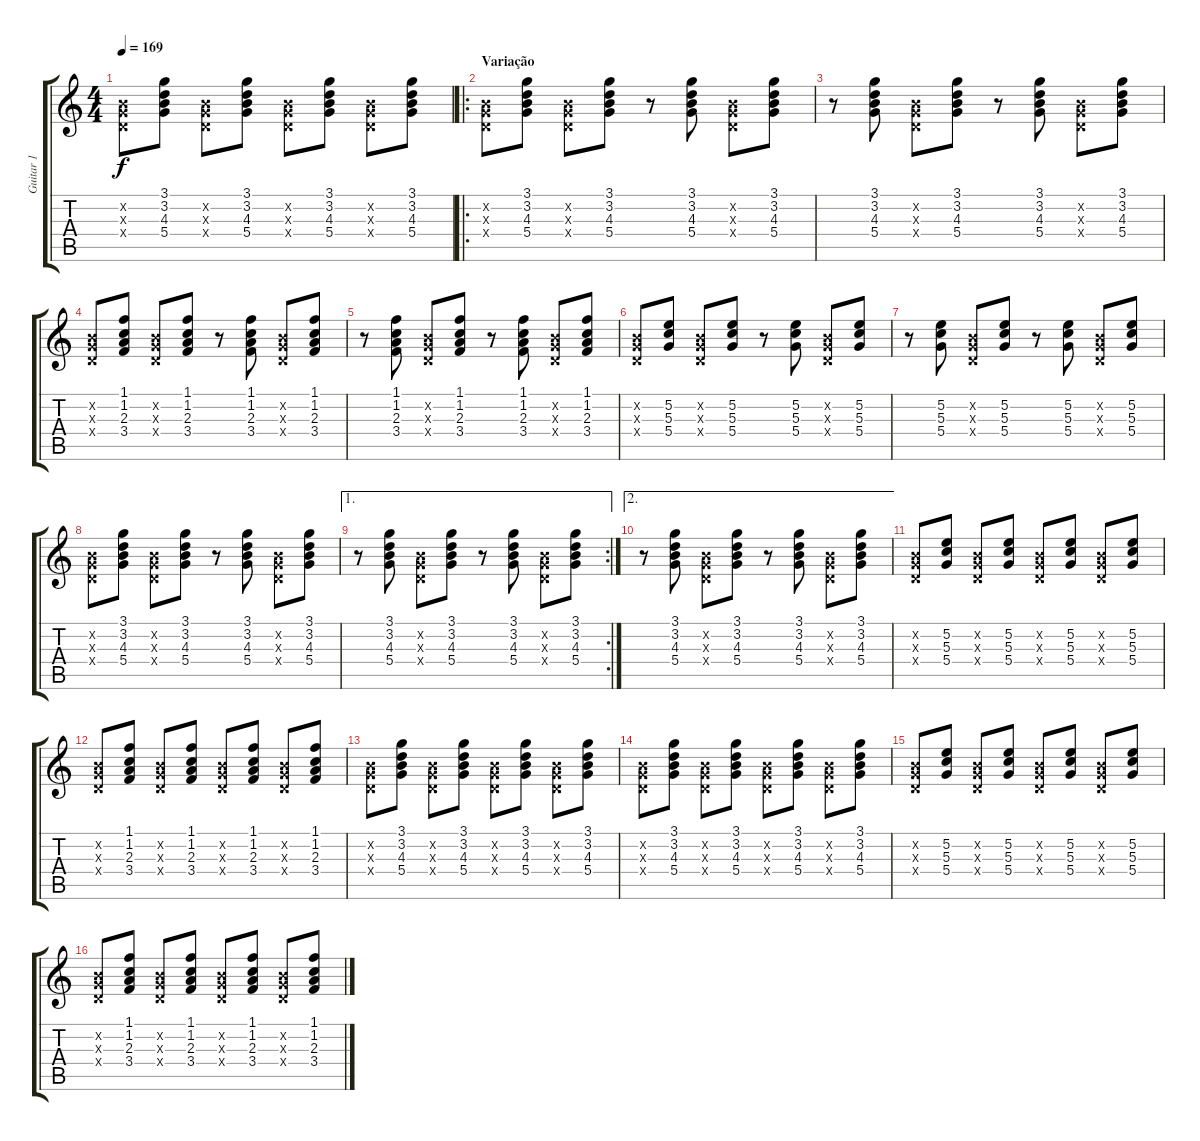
\track ("Guitar 1" "Guitar 1") {instrument electricguitarclean}
\staff {score tabs}
\tuning (E4 B3 G3 D3 A2 E2) {hide}
\ts (4 4)
\tempo 169
\clef g2
\ks c
(0.2{x} 0.3{x} 0.4{x}).8{dy f} (3.1 3.2 4.3 5.4).8 (0.2{x} 0.3{x} 0.4{x}).8 (3.1 3.2 4.3 5.4).8 (0.2{x} 0.3{x} 0.4{x}).8 (3.1 3.2 4.3 5.4).8 (0.2{x} 0.3{x} 0.4{x}).8 (3.1 3.2 4.3 5.4).8 |
\ro
\section ("" "Variação")
(0.2{x} 0.3{x} 0.4{x}).8 (3.1 3.2 4.3 5.4).8 (0.2{x} 0.3{x} 0.4{x}).8 (3.1 3.2 4.3 5.4).8 r.8 (3.1 3.2 4.3 5.4).8 (0.2{x} 0.3{x} 0.4{x}).8 (3.1 3.2 4.3 5.4).8 |
r.8 (3.1 3.2 4.3 5.4).8 (0.2{x} 0.3{x} 0.4{x}).8 (3.1 3.2 4.3 5.4).8 r.8 (3.1 3.2 4.3 5.4).8 (0.2{x} 0.3{x} 0.4{x}).8 (3.1 3.2 4.3 5.4).8 |
(0.2{x} 0.3{x} 0.4{x}).8 (1.1 1.2 2.3 3.4).8 (0.2{x} 0.3{x} 0.4{x}).8 (1.1 1.2 2.3 3.4).8 r.8 (1.1 1.2 2.3 3.4).8 (0.2{x} 0.3{x} 0.4{x}).8 (1.1 1.2 2.3 3.4).8 |
r.8 (1.1 1.2 2.3 3.4).8 (0.2{x} 0.3{x} 0.4{x}).8 (1.1 1.2 2.3 3.4).8 r.8 (1.1 1.2 2.3 3.4).8 (0.2{x} 0.3{x} 0.4{x}).8 (1.1 1.2 2.3 3.4).8 |
(0.2{x} 0.3{x} 0.4{x}).8 (5.2 5.3 5.4).8 (0.2{x} 0.3{x} 0.4{x}).8 (5.2 5.3 5.4).8 r.8 (5.2 5.3 5.4).8 (0.2{x} 0.3{x} 0.4{x}).8 (5.2 5.3 5.4).8 |
r.8 (5.2 5.3 5.4).8 (0.2{x} 0.3{x} 0.4{x}).8 (5.2 5.3 5.4).8 r.8 (5.2 5.3 5.4).8 (0.2{x} 0.3{x} 0.4{x}).8 (5.2 5.3 5.4).8 |
(0.2{x} 0.3{x} 0.4{x}).8 (3.1 3.2 4.3 5.4).8 (0.2{x} 0.3{x} 0.4{x}).8 (3.1 3.2 4.3 5.4).8 r.8 (3.1 3.2 4.3 5.4).8 (0.2{x} 0.3{x} 0.4{x}).8 (3.1 3.2 4.3 5.4).8 |
\ae 1
\rc 2
r.8 (3.1 3.2 4.3 5.4).8 (0.2{x} 0.3{x} 0.4{x}).8 (3.1 3.2 4.3 5.4).8 r.8 (3.1 3.2 4.3 5.4).8 (0.2{x} 0.3{x} 0.4{x}).8 (3.1 3.2 4.3 5.4).8 |
\ae 2
r.8 (3.1 3.2 4.3 5.4).8 (0.2{x} 0.3{x} 0.4{x}).8 (3.1 3.2 4.3 5.4).8 r.8 (3.1 3.2 4.3 5.4).8 (0.2{x} 0.3{x} 0.4{x}).8 (3.1 3.2 4.3 5.4).8 |
(0.2{x} 0.3{x} 0.4{x}).8 (5.2 5.3 5.4).8 (0.2{x} 0.3{x} 0.4{x}).8 (5.2 5.3 5.4).8 (0.2{x} 0.3{x} 0.4{x}).8 (5.2 5.3 5.4).8 (0.2{x} 0.3{x} 0.4{x}).8 (5.2 5.3 5.4).8 |
(0.2{x} 0.3{x} 0.4{x}).8 (1.1 1.2 2.3 3.4).8 (0.2{x} 0.3{x} 0.4{x}).8 (1.1 1.2 2.3 3.4).8 (0.2{x} 0.3{x} 0.4{x}).8 (1.1 1.2 2.3 3.4).8 (0.2{x} 0.3{x} 0.4{x}).8 (1.1 1.2 2.3 3.4).8 |
(0.2{x} 0.3{x} 0.4{x}).8 (3.1 3.2 4.3 5.4).8 (0.2{x} 0.3{x} 0.4{x}).8 (3.1 3.2 4.3 5.4).8 (0.2{x} 0.3{x} 0.4{x}).8 (3.1 3.2 4.3 5.4).8 (0.2{x} 0.3{x} 0.4{x}).8 (3.1 3.2 4.3 5.4).8 |
(0.2{x} 0.3{x} 0.4{x}).8 (3.1 3.2 4.3 5.4).8 (0.2{x} 0.3{x} 0.4{x}).8 (3.1 3.2 4.3 5.4).8 (0.2{x} 0.3{x} 0.4{x}).8 (3.1 3.2 4.3 5.4).8 (0.2{x} 0.3{x} 0.4{x}).8 (3.1 3.2 4.3 5.4).8 |
(0.2{x} 0.3{x} 0.4{x}).8 (5.2 5.3 5.4).8 (0.2{x} 0.3{x} 0.4{x}).8 (5.2 5.3 5.4).8 (0.2{x} 0.3{x} 0.4{x}).8 (5.2 5.3 5.4).8 (0.2{x} 0.3{x} 0.4{x}).8 (5.2 5.3 5.4).8 |
(0.2{x} 0.3{x} 0.4{x}).8 (1.1 1.2 2.3 3.4).8 (0.2{x} 0.3{x} 0.4{x}).8 (1.1 1.2 2.3 3.4).8 (0.2{x} 0.3{x} 0.4{x}).8 (1.1 1.2 2.3 3.4).8 (0.2{x} 0.3{x} 0.4{x}).8 (1.1 1.2 2.3 3.4).8
